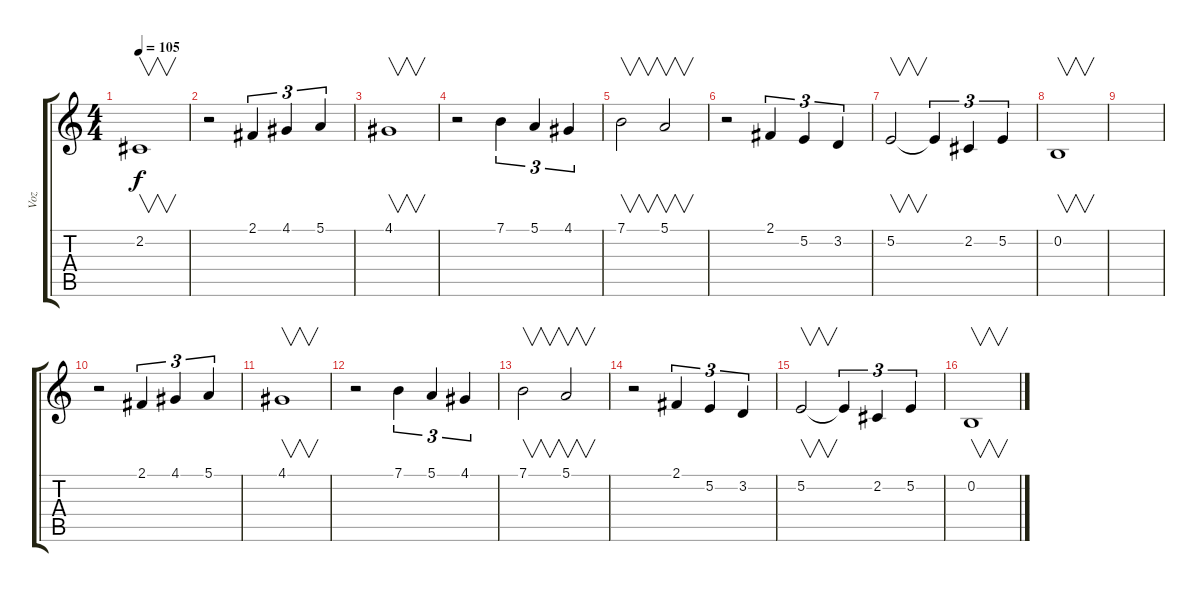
\track ("Voz" "Voz") {instrument lead2sawtooth}
\staff {score tabs}
\tuning (E4 B3 G3 D3 A2 E2) {hide}
\ts (4 4)
\tempo 105
\clef g2
\ks c
2.2.1{v dy f} |
r.2 2.1.4{tu (3 2)} 4.1.4{tu (3 2)} 5.1.4{tu (3 2)} |
4.1.1{v} |
r.2 7.1.4{tu (3 2)} 5.1.4{tu (3 2)} 4.1.4{tu (3 2)} |
7.1.2{v} 5.1.2{v} |
r.2 2.1.4{tu (3 2)} 5.2.4{tu (3 2)} 3.2.4{tu (3 2)} |
5.2.2{v} 5.2{t}.4{tu (3 2)} 2.2.4{tu (3 2)} 5.2.4{tu (3 2)} |
0.2.1{v} |
|
r.2 2.1.4{tu (3 2)} 4.1.4{tu (3 2)} 5.1.4{tu (3 2)} |
4.1.1{v} |
r.2 7.1.4{tu (3 2)} 5.1.4{tu (3 2)} 4.1.4{tu (3 2)} |
7.1.2{v} 5.1.2{v} |
r.2 2.1.4{tu (3 2)} 5.2.4{tu (3 2)} 3.2.4{tu (3 2)} |
5.2.2{v} 5.2{t}.4{tu (3 2)} 2.2.4{tu (3 2)} 5.2.4{tu (3 2)} |
0.2.1{v}
